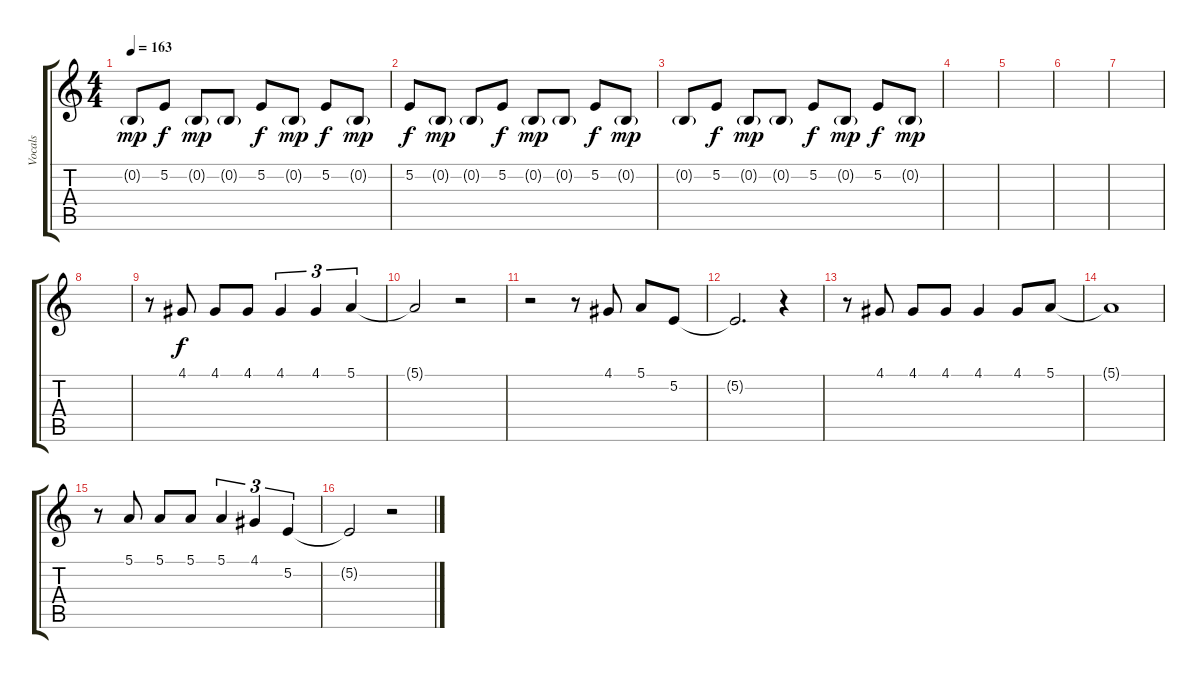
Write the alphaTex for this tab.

\track ("Vocals" "Vocals") {instrument altosax}
\staff {score tabs}
\tuning (E4 B3 G3 D3 A2 E2) {hide}
\ts (4 4)
\tempo 163
\clef g2
\ks c
0.2{g}.8{dy mp} 5.2.8{dy f} 0.2{g}.8{dy mp} 0.2{g}.8 5.2.8{dy f} 0.2{g}.8{dy mp} 5.2.8{dy f} 0.2{g}.8{dy mp} |
5.2.8{dy f} 0.2{g}.8{dy mp} 0.2{g}.8 5.2.8{dy f} 0.2{g}.8{dy mp} 0.2{g}.8 5.2.8{dy f} 0.2{g}.8{dy mp} |
0.2{g}.8 5.2.8{dy f} 0.2{g}.8{dy mp} 0.2{g}.8 5.2.8{dy f} 0.2{g}.8{dy mp} 5.2.8{dy f} 0.2{g}.8{dy mp} |
|
|
|
|
|
r.8{volume 16} 4.1.8{dy f} 4.1.8 4.1.8 4.1.4{tu (3 2)} 4.1.4{tu (3 2)} 5.1.4{tu (3 2)} |
5.1{t}.2 r.2 |
r.2 r.8 4.1.8 5.1.8 5.2.8 |
5.2{t}.2{d} r.4 |
r.8 4.1.8 4.1.8 4.1.8 4.1.4 4.1.8 5.1.8 |
5.1{t}.1 |
r.8 5.1.8 5.1.8 5.1.8 5.1.4{tu (3 2)} 4.1.4{tu (3 2)} 5.2.4{tu (3 2)} |
5.2{t}.2 r.2
